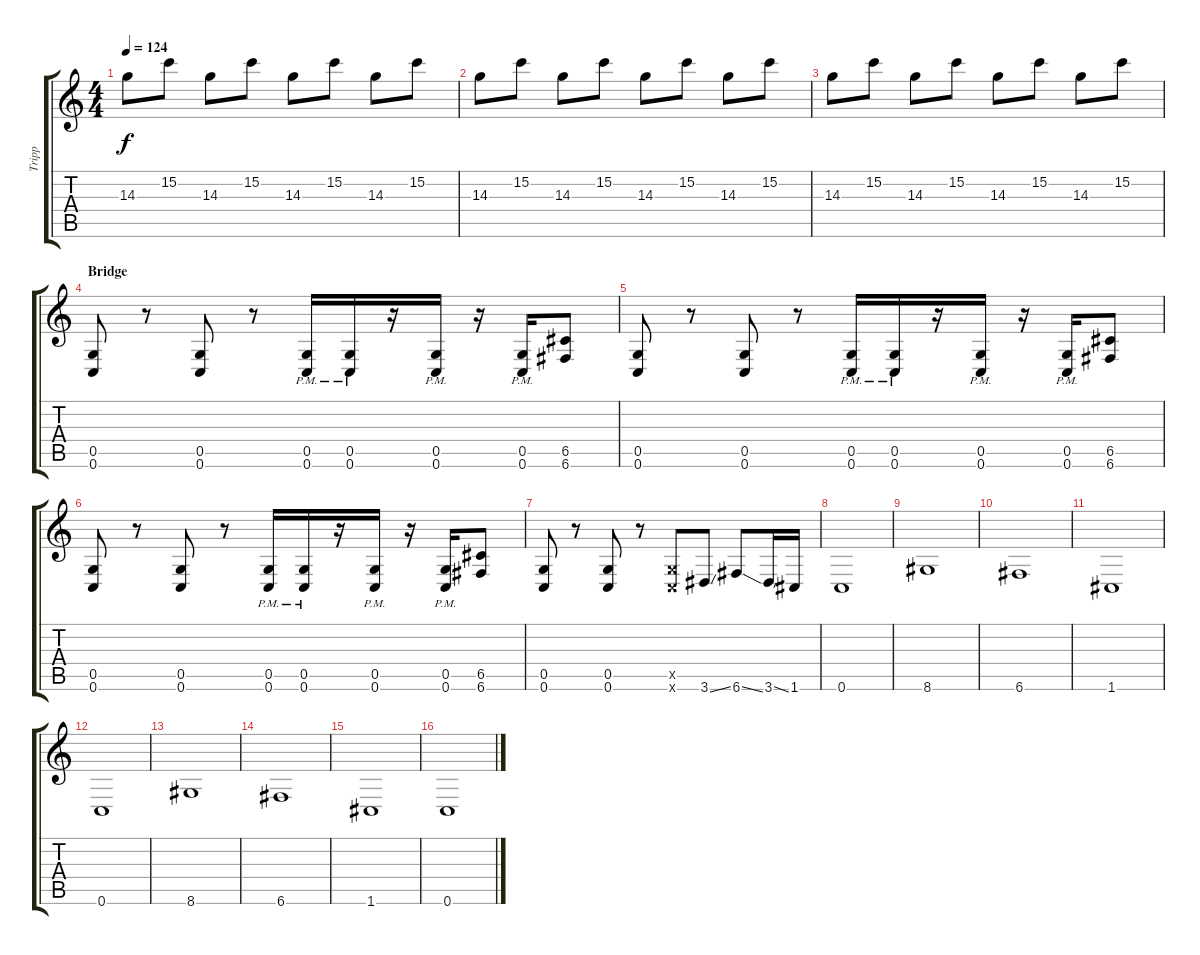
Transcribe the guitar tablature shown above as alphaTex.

\track ("Tripp" "Tripp") {instrument distortionguitar}
\staff {score tabs}
\tuning (D4 A3 F3 C3 G2 C2) {hide}
\ts (4 4)
\tempo 124
\clef g2
\ks c
14.3.8{dy f} 15.2.8 14.3.8 15.2.8 14.3.8 15.2.8 14.3.8 15.2.8 |
14.3.8 15.2.8 14.3.8 15.2.8 14.3.8 15.2.8 14.3.8 15.2.8 |
14.3.8 15.2.8 14.3.8 15.2.8 14.3.8 15.2.8 14.3.8 15.2.8 |
\section ("" "Bridge")
(0.5 0.6).8{volume 14} r.8 (0.5 0.6).8 r.8 (0.5{pm} 0.6{pm}).16 (0.5{pm} 0.6{pm}).16 r.16 (0.5{pm} 0.6{pm}).16 r.16 (0.5{pm} 0.6{pm}).16 (6.5 6.6).8 |
(0.5 0.6).8 r.8 (0.5 0.6).8 r.8 (0.5{pm} 0.6{pm}).16 (0.5{pm} 0.6{pm}).16 r.16 (0.5{pm} 0.6{pm}).16 r.16 (0.5{pm} 0.6{pm}).16 (6.5 6.6).8 |
(0.5 0.6).8 r.8 (0.5 0.6).8 r.8 (0.5{pm} 0.6{pm}).16 (0.5{pm} 0.6{pm}).16 r.16 (0.5{pm} 0.6{pm}).16 r.16 (0.5{pm} 0.6{pm}).16 (6.5 6.6).8 |
(0.5 0.6).8 r.8 (0.5 0.6).8 r.8 (0.5{x} 0.6{x}).8 3.6{ss}.8 6.6{ss}.8 3.6{ss}.16 1.6.16 |
0.6.1 |
8.6.1 |
6.6.1 |
1.6.1 |
0.6.1 |
8.6.1 |
6.6.1 |
1.6.1 |
0.6.1
